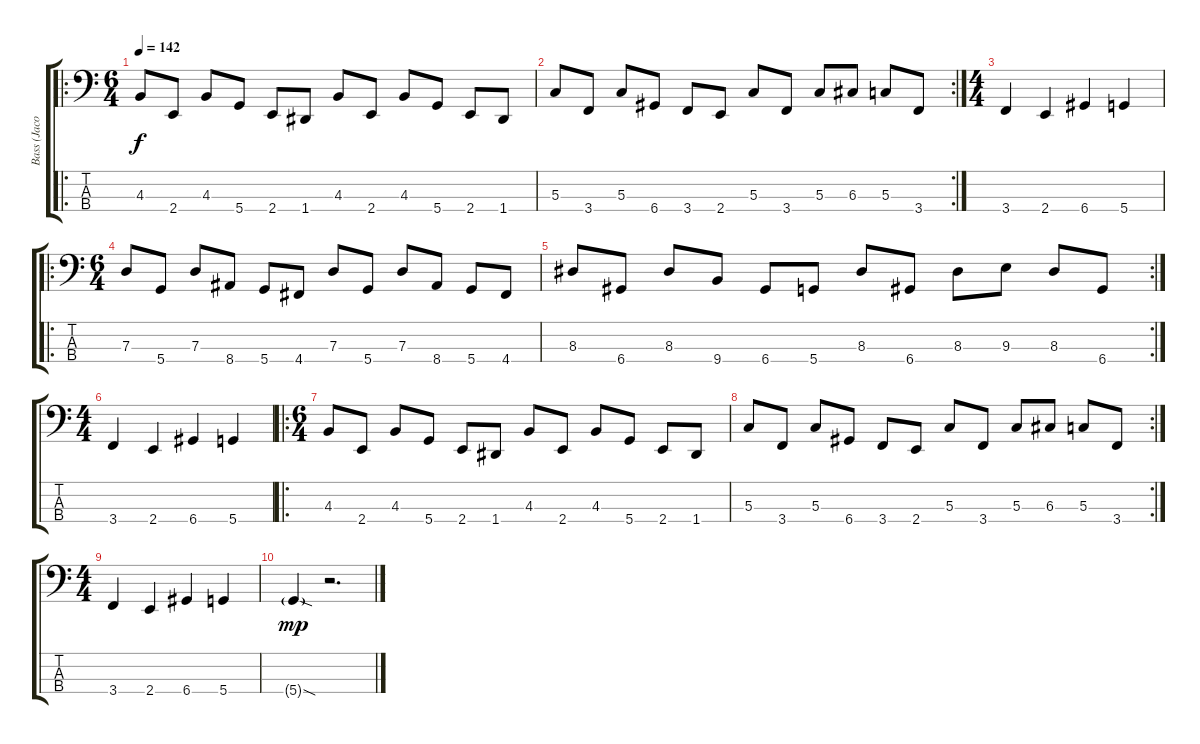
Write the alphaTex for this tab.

\track ("Bass (Jacoby)" "Bass (Jaco") {instrument electricbasspick}
\staff {score tabs}
\tuning (F2 C2 G1 D1) {hide}
\ro
\ts (6 4)
\tempo 142
\clef f4
\ks c
4.3.8{dy f} 2.4.8 4.3.8 5.4.8 2.4.8 1.4.8 4.3.8 2.4.8 4.3.8 5.4.8 2.4.8 1.4.8 |
\rc 2
5.3.8 3.4.8 5.3.8 6.4.8 3.4.8 2.4.8 5.3.8 3.4.8 5.3.8 6.3.8 5.3.8 3.4.8 |
\ts (4 4)
3.4.4 2.4.4 6.4.4 5.4.4 |
\ro
\ts (6 4)
7.3.8 5.4.8 7.3.8 8.4.8 5.4.8 4.4.8 7.3.8 5.4.8 7.3.8 8.4.8 5.4.8 4.4.8 |
\rc 2
8.3.8 6.4.8 8.3.8 9.4.8 6.4.8 5.4.8 8.3.8 6.4.8 8.3.8 9.3.8 8.3.8 6.4.8 |
\ts (4 4)
3.4.4 2.4.4 6.4.4 5.4.4 |
\ro
\ts (6 4)
4.3.8 2.4.8 4.3.8 5.4.8 2.4.8 1.4.8 4.3.8 2.4.8 4.3.8 5.4.8 2.4.8 1.4.8 |
\rc 2
5.3.8 3.4.8 5.3.8 6.4.8 3.4.8 2.4.8 5.3.8 3.4.8 5.3.8 6.3.8 5.3.8 3.4.8 |
\ts (4 4)
3.4.4 2.4.4 6.4.4 5.4.4 |
5.4{sod g}.4{dy mp} r.2{d}
